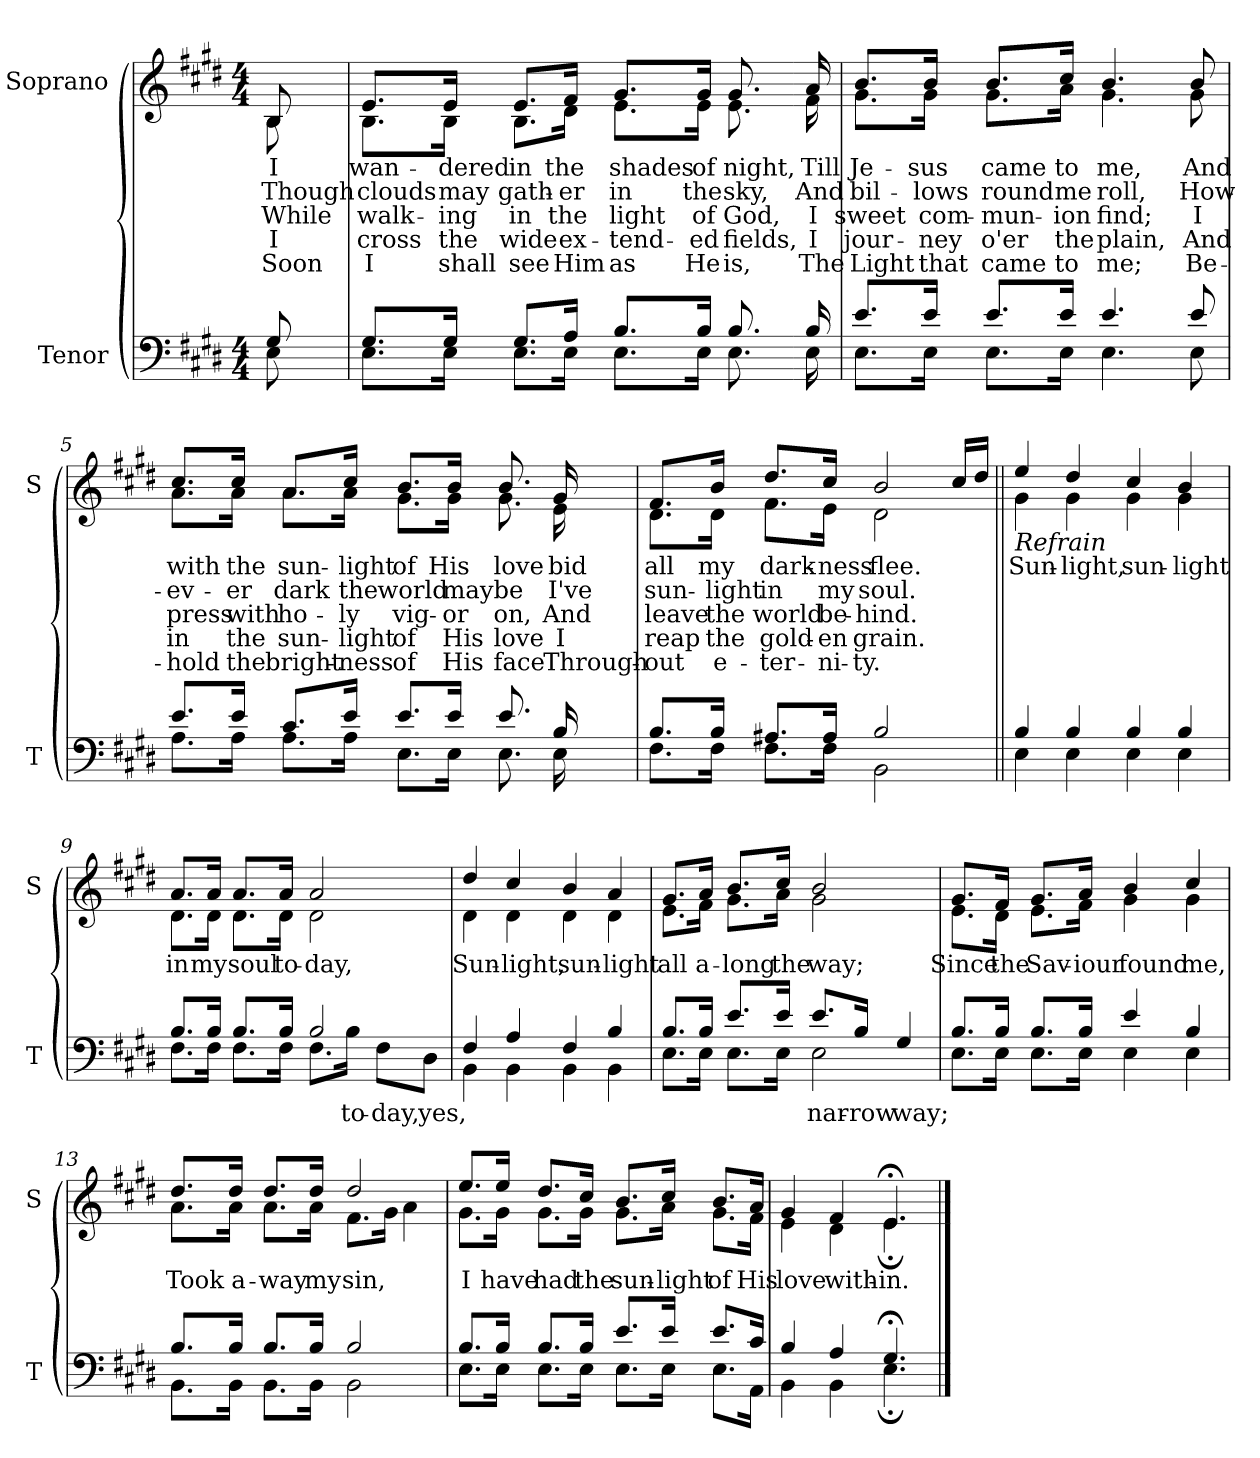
**kern	**text	**kern	**text	**text	**text	**text	**text
*part2	*part2	*part1	*part1	*part1	*part1	*part1	*part1
*staff2	*staff2	*staff1	*staff1	*staff1	*staff1	*staff1	*staff1
*I"Tenor	*	*I"Soprano	*	*	*	*	*
*I'T	*	*I'S	*	*	*	*	*
*clefF4	*	*clefG2	*	*	*	*	*
*k[f#c#g#d#]	*	*k[f#c#g#d#]	*	*	*	*	*
*M4/4	*	*M4/4	*	*	*	*	*
=	=	=	=	=	=	=	=
*^	*	*	*	*	*	*	*
!	!	!	!LO:TX:b:i:t=Verse	!	!	!	!	!
!	!	!	!	!LO:LY:b	!LO:LY:b	!LO:LY:b	!LO:LY:b	!LO:LY:b
*	*	*	*^	*	*	*	*	*
8G#/	8E\	.	8B/	8B\	I	Though	While	I	Soon
=1	=1	=1	=1	=1	=1	=1	=1	=1	=1
!	!	!	!	!	!LO:LY:b	!LO:LY:b	!LO:LY:b	!LO:LY:b	!LO:LY:b
8.G#/L	8.E\L	.	8.e/L	8.B\L	wan-	clouds	walk-	cross	I
!	!	!	!	!	!LO:LY:b	!LO:LY:b	!LO:LY:b	!LO:LY:b	!LO:LY:b
16G#/Jk	16E\Jk	.	16e/Jk	16B\Jk	-dered	may	-ing	the	shall
!	!	!	!	!	!LO:LY:b	!LO:LY:b	!LO:LY:b	!LO:LY:b	!LO:LY:b
8.G#/L	8.E\L	.	8.e/L	8.B\L	in	gath-	in	wide	see
!	!	!	!	!	!LO:LY:b	!LO:LY:b	!LO:LY:b	!LO:LY:b	!LO:LY:b
16A/Jk	16E\Jk	.	16f#/Jk	16d#\Jk	the	-er	the	ex-	Him
!	!	!	!	!	!LO:LY:b	!LO:LY:b	!LO:LY:b	!LO:LY:b	!LO:LY:b
8.B/L	8.E\L	.	8.g#/L	8.e\L	shades	in	light	-tend-	as
!	!	!	!	!	!LO:LY:b	!LO:LY:b	!LO:LY:b	!LO:LY:b	!LO:LY:b
16B/Jk	16E\Jk	.	16g#/Jk	16e\Jk	of	the	of	-ed	He
!	!	!	!	!	!LO:LY:b	!LO:LY:b	!LO:LY:b	!LO:LY:b	!LO:LY:b
8.B/	8.E\	.	8.g#/	8.e\	night,	sky,	God,	fields,	is,
!!LO:LB:g=z	!!
=2-	=2-	=2-	=2-	=2-	=2-	=2-	=2-	=2-	=2-
!	!	!	!	!	!LO:LY:b	!LO:LY:b	!LO:LY:b	!LO:LY:b	!LO:LY:b
16B/	16E\	.	16a/	16f#\	Till	And	I	I	The
=3	=3	=3	=3	=3	=3	=3	=3	=3	=3
!	!	!	!	!	!LO:LY:b	!LO:LY:b	!LO:LY:b	!LO:LY:b	!LO:LY:b
8.e/L	8.E\L	.	8.b/L	8.g#\L	Je-	bil-	sweet	jour-	Light
!	!	!	!	!	!LO:LY:b	!LO:LY:b	!LO:LY:b	!LO:LY:b	!LO:LY:b
16e/Jk	16E\Jk	.	16b/Jk	16g#\Jk	-sus	-lows	com-	-ney	that
!	!	!	!	!	!LO:LY:b	!LO:LY:b	!LO:LY:b	!LO:LY:b	!LO:LY:b
8.e/L	8.E\L	.	8.b/L	8.g#\L	came	round	-mun-	o'er	came
!	!	!	!	!	!LO:LY:b	!LO:LY:b	!LO:LY:b	!LO:LY:b	!LO:LY:b
16e/Jk	16E\Jk	.	16cc#/Jk	16a\Jk	to	me	-ion	the	to
!	!	!	!	!	!LO:LY:b	!LO:LY:b	!LO:LY:b	!LO:LY:b	!LO:LY:b
4.e/	4.E\	.	4.b/	4.g#\	me,	roll,	find;	plain,	me;
!!LO:LB:g=z	!!
=4-	=4-	=4-	=4-	=4-	=4-	=4-	=4-	=4-	=4-
!	!	!	!	!	!LO:LY:b	!LO:LY:b	!LO:LY:b	!LO:LY:b	!LO:LY:b
8e/	8E\	.	8b/	8g#\	And	How-	I	And	Be-
=5	=5	=5	=5	=5	=5	=5	=5	=5	=5
!	!	!	!	!	!LO:LY:b	!LO:LY:b	!LO:LY:b	!LO:LY:b	!LO:LY:b
8.e/L	8.A\L	.	8.cc#/L	8.a\L	with	-ev-	press	in	-hold
!	!	!	!	!	!LO:LY:b	!LO:LY:b	!LO:LY:b	!LO:LY:b	!LO:LY:b
16e/Jk	16A\Jk	.	16cc#/Jk	16a\Jk	the	-er	with	the	the
!	!	!	!	!	!LO:LY:b	!LO:LY:b	!LO:LY:b	!LO:LY:b	!LO:LY:b
8.c#/L	8.A\L	.	8.a/L	8.a\L	sun-	dark	ho-	sun-	bright-
!	!	!	!	!	!LO:LY:b	!LO:LY:b	!LO:LY:b	!LO:LY:b	!LO:LY:b
16e/Jk	16A\Jk	.	16cc#/Jk	16a\Jk	-light	the	-ly	-light	-ness
!	!	!	!	!	!LO:LY:b	!LO:LY:b	!LO:LY:b	!LO:LY:b	!LO:LY:b
8.e/L	8.E\L	.	8.b/L	8.g#\L	of	world	vig-	of	of
!	!	!	!	!	!LO:LY:b	!LO:LY:b	!LO:LY:b	!LO:LY:b	!LO:LY:b
16e/Jk	16E\Jk	.	16b/Jk	16g#\Jk	His	may	-or	His	His
!	!	!	!	!	!LO:LY:b	!LO:LY:b	!LO:LY:b	!LO:LY:b	!LO:LY:b
8.e/	8.E\	.	8.b/	8.g#\	love	be	on,	love	face
!!LO:LB:g=z	!!
=6-	=6-	=6-	=6-	=6-	=6-	=6-	=6-	=6-	=6-
!	!	!	!	!	!LO:LY:b	!LO:LY:b	!LO:LY:b	!LO:LY:b	!LO:LY:b
16B/	16E\	.	16g#/	16e\	bid	I've	And	I	Through-
=7	=7	=7	=7	=7	=7	=7	=7	=7	=7
!	!	!	!	!	!LO:LY:b	!LO:LY:b	!LO:LY:b	!LO:LY:b	!LO:LY:b
8.B/L	8.F#\L	.	8.f#/L	8.d#\L	all	sun-	leave	reap	-out
!	!	!	!	!	!LO:LY:b	!LO:LY:b	!LO:LY:b	!LO:LY:b	!LO:LY:b
16B/Jk	16F#\Jk	.	16b/Jk	16d#\Jk	my	-light	the	the	e-
!	!	!	!	!	!LO:LY:b	!LO:LY:b	!LO:LY:b	!LO:LY:b	!LO:LY:b
8.A#X/L	8.F#\L	.	8.dd#/L	8.f#\L	dark-	in	world	gold-	-ter-
!	!	!	!	!	!LO:LY:b	!LO:LY:b	!LO:LY:b	!LO:LY:b	!LO:LY:b
16A#/Jk	16F#\Jk	.	16cc#/Jk	16e\Jk	-ness	my	be-	-en	-ni-
!	!	!	!	!	!LO:LY:b	!LO:LY:b	!LO:LY:b	!LO:LY:b	!LO:LY:b
2B/	2BB\	.	2b/	2d#\	flee.	soul.	-hind.	grain.	-ty.
8ryy	8ryy	.	16cc#!/LL	8ryy	.	.	.	.	.
.	.	.	16dd#!/JJ	.	.	.	.	.	.
!!LO:LB:g=z	!!
=8||	=8||	=8||	=8||	=8||	=8||	=8||	=8||	=8||	=8||
!	!	!	!LO:TX:b:i:t=Refrain	!	!	!	!	!	!
!	!	!	!	!	!LO:LY:b	!	!	!	!
4B/	4E\	.	4ee/	4g#\	Sun-	.	.	.	.
!	!	!	!	!	!LO:LY:b	!	!	!	!
4B/	4E\	.	4dd#/	4g#\	-light,	.	.	.	.
!	!	!	!	!	!LO:LY:b	!	!	!	!
4B/	4E\	.	4cc#/	4g#\	sun-	.	.	.	.
!	!	!	!	!	!LO:LY:b	!	!	!	!
4B/	4E\	.	4b/	4g#\	-light	.	.	.	.
=9	=9	=9	=9	=9	=9	=9	=9	=9	=9
!	!	!	!	!	!LO:LY:b	!	!	!	!
8.B/L	8.F#\L	.	8.a/L	8.d#\L	in	.	.	.	.
!	!	!	!	!	!LO:LY:b	!	!	!	!
16B/Jk	16F#\Jk	.	16a/Jk	16d#\Jk	my	.	.	.	.
!	!	!	!	!	!LO:LY:b	!	!	!	!
8.B/L	8.F#\L	.	8.a/L	8.d#\L	soul	.	.	.	.
!	!	!	!	!	!LO:LY:b	!	!	!	!
16B/Jk	16F#\Jk	.	16a/Jk	16d#\Jk	to-	.	.	.	.
!	!	!	!	!	!LO:LY:b	!	!	!	!
2B/	8.F#\L	.	2a/	2d#\	-day,	.	.	.	.
!	!	!LO:LY:b	!	!	!	!	!	!	!
.	16B\Jk	to-	.	.	.	.	.	.	.
!	!	!LO:LY:b	!	!	!	!	!	!	!
.	8F#\L	-day,	.	.	.	.	.	.	.
!	!	!LO:LY:b	!	!	!	!	!	!	!
.	8D#\J	yes,	.	.	.	.	.	.	.
!!LO:LB:g=z	!!
=10	=10	=10	=10	=10	=10	=10	=10	=10	=10
!	!	!	!	!	!LO:LY:b	!	!	!	!
4F#/	4BB\	.	4dd#/	4d#\	Sun-	.	.	.	.
!	!	!	!	!	!LO:LY:b	!	!	!	!
4A/	4BB\	.	4cc#/	4d#\	-light,	.	.	.	.
!	!	!	!	!	!LO:LY:b	!	!	!	!
4F#/	4BB\	.	4b/	4d#\	sun-	.	.	.	.
!	!	!	!	!	!LO:LY:b	!	!	!	!
4B/	4BB\	.	4a/	4d#\	-light	.	.	.	.
=11	=11	=11	=11	=11	=11	=11	=11	=11	=11
!	!	!	!	!	!LO:LY:b	!	!	!	!
8.B/L	8.E\L	.	8.g#/L	8.e\L	all	.	.	.	.
!	!	!	!	!	!LO:LY:b	!	!	!	!
16B/Jk	16E\Jk	.	16a/Jk	16f#\Jk	a-	.	.	.	.
!	!	!	!	!	!LO:LY:b	!	!	!	!
8.e/L	8.E\L	.	8.b/L	8.g#\L	-long	.	.	.	.
!	!	!	!	!	!LO:LY:b	!	!	!	!
16e/Jk	16E\Jk	.	16cc#/Jk	16a\Jk	the	.	.	.	.
!	!	!LO:LY:b	!	!	!LO:LY:b	!	!	!	!
8.e/L	2E\	nar-	2b/	2g#\	way;	.	.	.	.
!	!	!LO:LY:b	!	!	!	!	!	!	!
16B/Jk	.	-row	.	.	.	.	.	.	.
!	!	!LO:LY:b	!	!	!	!	!	!	!
4G#/	.	way;	.	.	.	.	.	.	.
!!LO:LB:g=z	!!
=12	=12	=12	=12	=12	=12	=12	=12	=12	=12
!	!	!	!	!	!LO:LY:b	!	!	!	!
8.B/L	8.E\L	.	8.g#/L	8.e\L	Since	.	.	.	.
!	!	!	!	!	!LO:LY:b	!	!	!	!
16B/Jk	16E\Jk	.	16f#/Jk	16d#\Jk	the	.	.	.	.
!	!	!	!	!	!LO:LY:b	!	!	!	!
8.B/L	8.E\L	.	8.g#/L	8.e\L	Sav-	.	.	.	.
!	!	!	!	!	!LO:LY:b	!	!	!	!
16B/Jk	16E\Jk	.	16a/Jk	16f#\Jk	-iour	.	.	.	.
!	!	!	!	!	!LO:LY:b	!	!	!	!
4e/	4E\	.	4b/	4g#\	found	.	.	.	.
!	!	!	!	!	!LO:LY:b	!	!	!	!
4B/	4E\	.	4cc#/	4g#\	me,	.	.	.	.
=13	=13	=13	=13	=13	=13	=13	=13	=13	=13
!	!	!	!	!	!LO:LY:b	!	!	!	!
8.B/L	8.BB\L	.	8.dd#/L	8.a\L	Took	.	.	.	.
!	!	!	!	!	!LO:LY:b	!	!	!	!
16B/Jk	16BB\Jk	.	16dd#/Jk	16a\Jk	a-	.	.	.	.
!	!	!	!	!	!LO:LY:b	!	!	!	!
8.B/L	8.BB\L	.	8.dd#/L	8.a\L	-way	.	.	.	.
!	!	!	!	!	!LO:LY:b	!	!	!	!
16B/Jk	16BB\Jk	.	16dd#/Jk	16a\Jk	my	.	.	.	.
!	!	!	!	!	!LO:LY:b	!	!	!	!
2B/	2BB\	.	2dd#/	8.f#\L	sin,	.	.	.	.
.	.	.	.	16g#\Jk	.	.	.	.	.
.	.	.	.	4a\	.	.	.	.	.
!!LO:LB:g=z	!!
=14	=14	=14	=14	=14	=14	=14	=14	=14	=14
!	!	!	!	!	!LO:LY:b	!	!	!	!
8.B/L	8.E\L	.	8.ee/L	8.g#\L	I	.	.	.	.
!	!	!	!	!	!LO:LY:b	!	!	!	!
16B/Jk	16E\Jk	.	16ee/Jk	16g#\Jk	have	.	.	.	.
!	!	!	!	!	!LO:LY:b	!	!	!	!
8.B/L	8.E\L	.	8.dd#/L	8.g#\L	had	.	.	.	.
!	!	!	!	!	!LO:LY:b	!	!	!	!
16B/Jk	16E\Jk	.	16cc#/Jk	16g#\Jk	the	.	.	.	.
!	!	!	!	!	!LO:LY:b	!	!	!	!
8.e/L	8.E\L	.	8.b/L	8.g#\L	sun-	.	.	.	.
!	!	!	!	!	!LO:LY:b	!	!	!	!
16e/Jk	16E\Jk	.	16cc#/Jk	16a\Jk	-light	.	.	.	.
!	!	!	!	!	!LO:LY:b	!	!	!	!
8.e/L	8.E\L	.	8.b/L	8.g#\L	of	.	.	.	.
!	!	!	!	!	!LO:LY:b	!	!	!	!
16c#/Jk	16AA\Jk	.	16a/Jk	16f#\Jk	His	.	.	.	.
=15	=15	=15	=15	=15	=15	=15	=15	=15	=15
!	!	!	!	!	!LO:LY:b	!	!	!	!
4B/	4BB\	.	4g#/	4e\	love	.	.	.	.
!	!	!	!	!	!LO:LY:b	!	!	!	!
4A/	4BB\	.	4f#/	4d#\	with-	.	.	.	.
!	!	!	!	!	!LO:LY:b	!	!	!	!
4.G#;</	4.E;\	.	4.e;</	4.e;\	-in.	.	.	.	.
*v	*v	*	*	*	*	*	*	*	*
*	*	*v	*v	*	*	*	*	*
==	==	==	==	==	==	==	==
*-	*-	*-	*-	*-	*-	*-	*-
